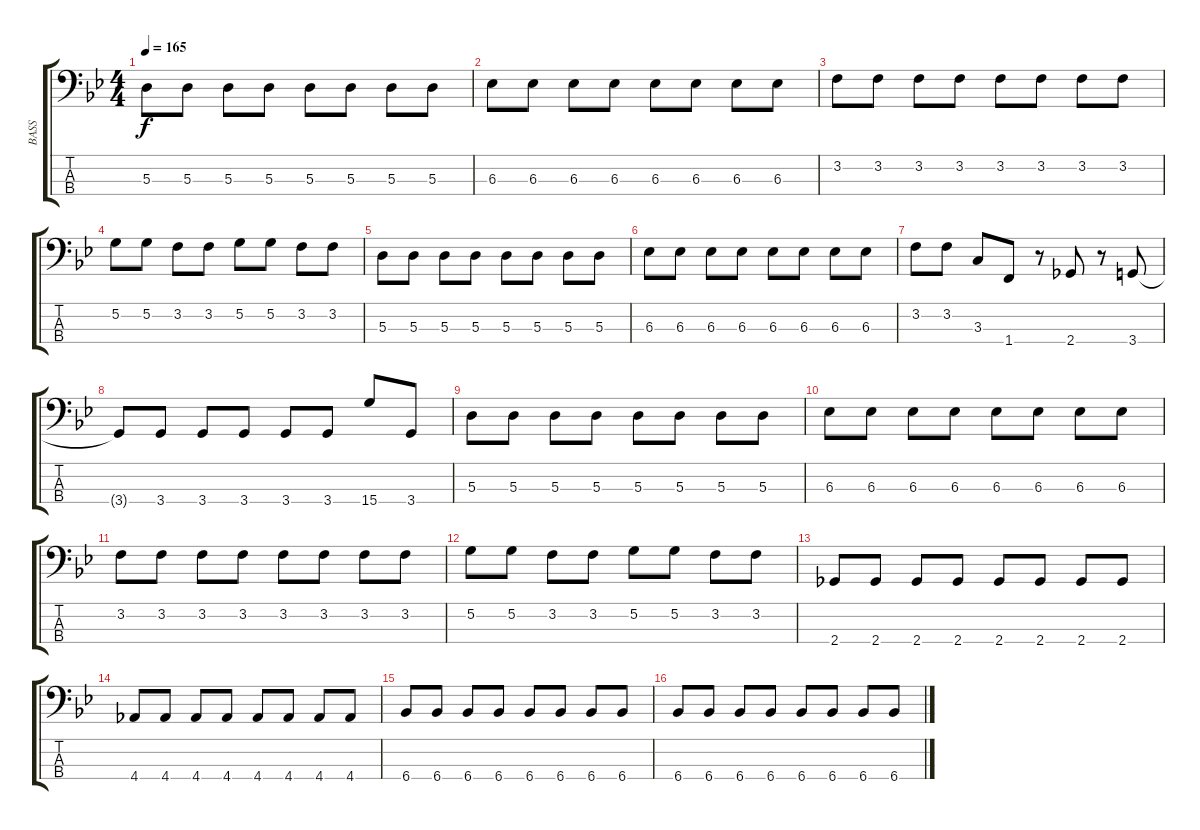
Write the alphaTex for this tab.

\track ("BASS" "BASS") {instrument electricbassfinger}
\staff {score tabs}
\tuning (G2 D2 A1 E1) {hide}
\ts (4 4)
\tempo 165
\clef f4
\ks bb
5.3.8{dy f} 5.3.8 5.3.8 5.3.8 5.3.8 5.3.8 5.3.8 5.3.8 |
6.3.8 6.3.8 6.3.8 6.3.8 6.3.8 6.3.8 6.3.8 6.3.8 |
3.2.8 3.2.8 3.2.8 3.2.8 3.2.8 3.2.8 3.2.8 3.2.8 |
5.2.8 5.2.8 3.2.8 3.2.8 5.2.8 5.2.8 3.2.8 3.2.8 |
5.3.8 5.3.8 5.3.8 5.3.8 5.3.8 5.3.8 5.3.8 5.3.8 |
6.3.8 6.3.8 6.3.8 6.3.8 6.3.8 6.3.8 6.3.8 6.3.8 |
3.2.8 3.2.8 3.3.8 1.4.8 r.8 2.4.8 r.8 3.4.8 |
3.4{t}.8 3.4.8 3.4.8 3.4.8 3.4.8 3.4.8 15.4.8 3.4.8 |
5.3.8 5.3.8 5.3.8 5.3.8 5.3.8 5.3.8 5.3.8 5.3.8 |
6.3.8 6.3.8 6.3.8 6.3.8 6.3.8 6.3.8 6.3.8 6.3.8 |
3.2.8 3.2.8 3.2.8 3.2.8 3.2.8 3.2.8 3.2.8 3.2.8 |
5.2.8 5.2.8 3.2.8 3.2.8 5.2.8 5.2.8 3.2.8 3.2.8 |
2.4.8 2.4.8 2.4.8 2.4.8 2.4.8 2.4.8 2.4.8 2.4.8 |
4.4.8 4.4.8 4.4.8 4.4.8 4.4.8 4.4.8 4.4.8 4.4.8 |
6.4.8 6.4.8 6.4.8 6.4.8 6.4.8 6.4.8 6.4.8 6.4.8 |
6.4.8 6.4.8 6.4.8 6.4.8 6.4.8 6.4.8 6.4.8 6.4.8
